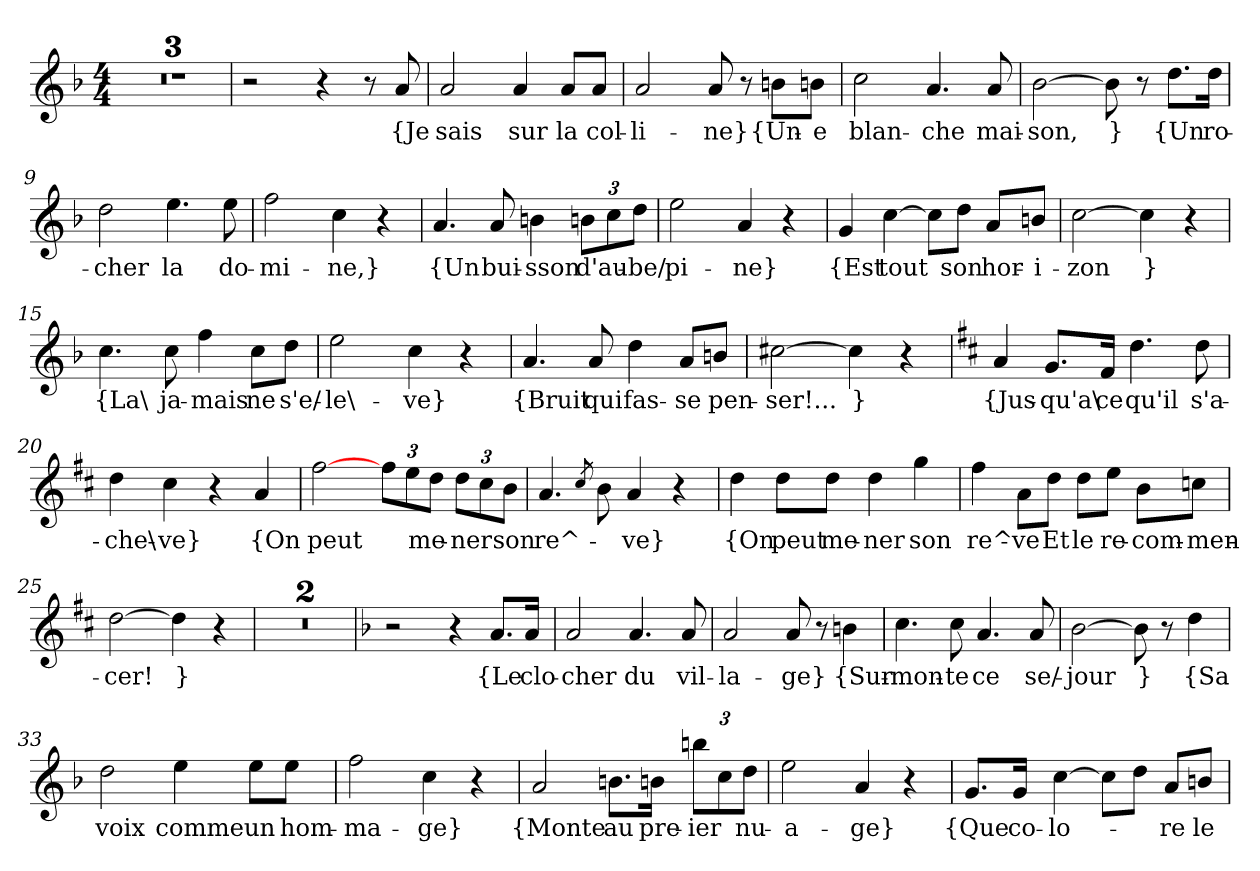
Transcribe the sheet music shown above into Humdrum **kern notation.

**kern	**text
*part1	*part1
*staff1	*staff1
*clefG2	*
*k[b-]	*
*M4/4	*
=1	=1
1r	.
=2	=2
1r	.
=3	=3
1r	.
=4	=4
2r	.
4r	.
8r	.
8a	{Je
=5	=5
2a	sais
4a	sur
8a/L	la
8a/J	col-
=6	=6
2a	-li-
8a	-ne}
8r	.
8bn\L	{Un-
8bn\J	-e
=7	=7
2cc	blan-
4.a	-che
8a	mai-
=8	=8
[2b-	-son,
8b-]	}
8r	.
8.dd\L	{Un
16dd\Jk	ro-
=9	=9
2dd	-cher
4.ee	la
8ee	do-
=10	=10
2ff	-mi-
4cc	-ne,}
4r	.
=11	=11
4.a	{Un
8a	bui-
4bn	-sson
12bn\L	d'au-
12cc\	.
12dd\J	-be/
=12	=12
2ee	-pi-
4a	-ne}
4r	.
=13	=13
4g	{Est
[4cc	tout
8cc\L]	.
8dd\J	son
8a/L	hor-
8bn/J	-i-
=14	=14
[2cc	-zon
4cc]	}
4r	.
=15	=15
4.cc	{La\
8cc	ja-
4ff	-mais
8cc\L	ne
8dd\J	s'e/-
=16	=16
2ee	-le\-
4cc	-ve}
4r	.
=17	=17
4.a	{Bruit
8a	qui
4dd	fas-
8a/L	-se
8bn/J	pen-
=18	=18
[2cc#X	-ser!...
4cc#]	}
4r	.
=19	=19
*k[f#c#]	*
4a	{Jus-
8.g/L	-qu'a\
16f#/Jk	ce
4.dd	qu'il
8dd	s'a-
=20	=20
4dd	-che\-
4cc#	-ve}
4r	.
4a	{On
=21	=21
[2ff#	peut
12ff#\L	.
12ee\	.
12dd\J	me-
12dd\L	-ner
12cc#\	.
12b\J	son
=22	=22
4.a	re^-
8qcc#	.
8b	.
4a	-ve}
4r	.
=23	=23
4dd	{On
8dd\L	peut
8dd\J	me-
4dd	-ner
4gg	son
=24	=24
4ff#	re^-
8a\L	-ve
8dd\J	Et
8dd\L	le
8ee\J	re-
8b\L	-com-
8ccn\J	-men-
=25	=25
[2dd	-cer!
4dd]	}
4r	.
=26	=26
1r	.
=27	=27
1r	.
=28	=28
*k[b-]	*
2r	.
4r	.
8.a/L	{Le
16a/Jk	clo-
=29	=29
2a	-cher
4.a	du
8a	vil-
=30	=30
2a	-la-
8a	-ge}
8r	.
4bn	{Sur-
=31	=31
4.cc	-mon-
8cc	-te
4.a	ce
8a	se/-
=32	=32
[2b-	-jour
8b-]	}
8r	.
4dd	{Sa
=33	=33
2dd	voix
4ee	comme
8ee\L	un
8ee\J	hom-
=34	=34
2ff	-ma-
4cc	-ge}
4r	.
=35	=35
2a	{Monte
8.bn\L	au
16bn\Jk	pre-
12bbn\L	-ier
12cc\	.
12dd\J	nu-
=36	=36
2ee	-a-
4a	-ge}
4r	.
=37	=37
8.g/L	{Que
16g/Jk	co-
[4cc	-lo-
8cc\L]	.
8dd\J	.
8a/L	-re
8bn/J	le
=	=
*-	*-
